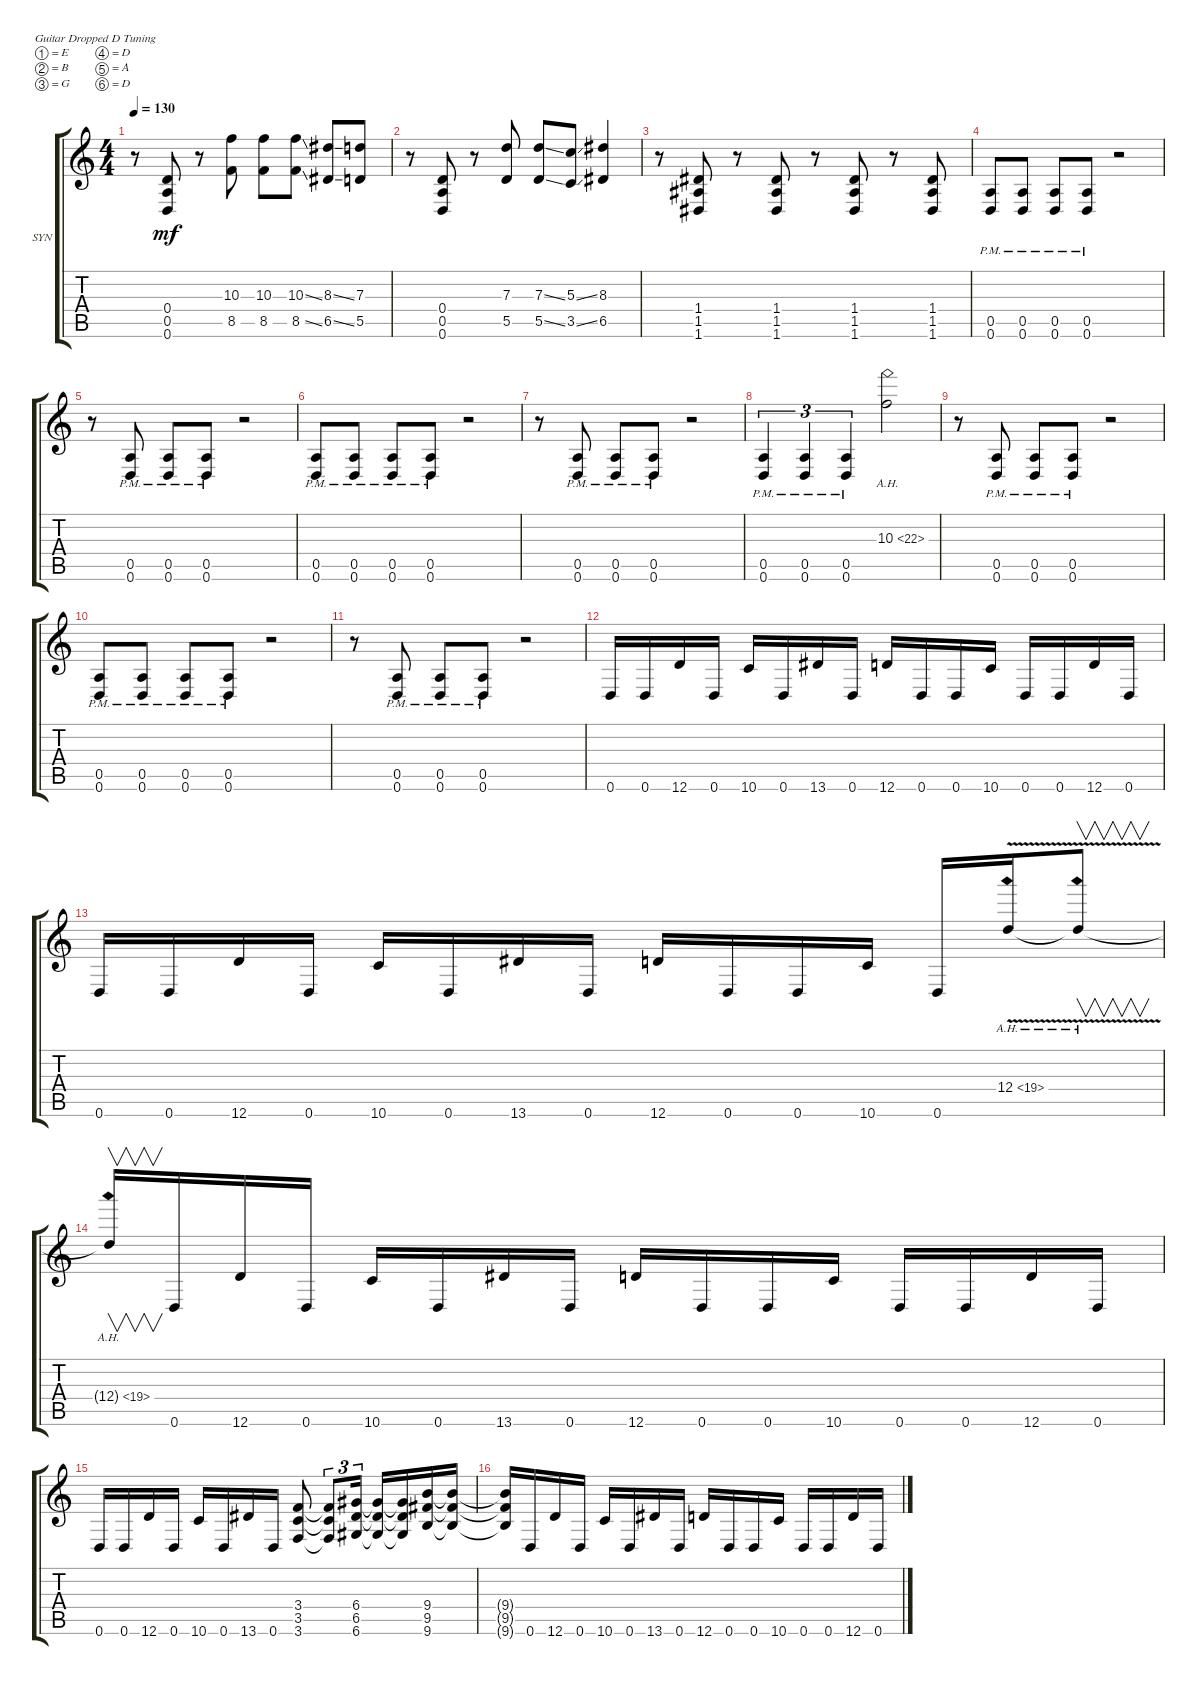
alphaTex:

\defaultSystemsLayout 4
\bracketExtendMode groupsimilarinstruments
\firstSystemTrackNameOrientation horizontal
\otherSystemsTrackNameOrientation horizontal
\track ("Synyster Gates" "SYN") {instrument distortionguitar}
\staff {score tabs}
\tuning (E4 B3 G3 D3 A2 D2)
\ts (4 4)
\tempo 130
\clef g2
\ks c
r.8{dy mf} (0.5 0.6 0.4).8 r.8 (10.3 8.5).8 (8.5 10.3).8 (8.5{ss} 10.3{ss}).8 (6.5{ss} 8.3{ss}).8 (5.5 7.3).8 |
r.8 (0.5 0.6 0.4).8 r.8 (5.5 7.3).8 (5.5{ss} 7.3{ss}).8 (3.5{ss} 5.3{ss}).8 (6.5 8.3).4 |
r.8 (1.6 1.5 1.4).8 r.8 (1.6 1.5 1.4).8 r.8 (1.6 1.4 1.5).8 r.8 (1.4 1.5 1.6).8 |
(0.6{pm} 0.5{pm}).8 (0.6{pm} 0.5{pm}).8 (0.6{pm} 0.5{pm}).8 (0.6{pm} 0.5{pm}).8 r.2 |
r.8 (0.5{pm} 0.6{pm}).8 (0.5{pm} 0.6{pm}).8 (0.5{pm} 0.6{pm}).8 r.2 |
(0.6{pm} 0.5{pm}).8 (0.6{pm} 0.5{pm}).8 (0.6{pm} 0.5{pm}).8 (0.6{pm} 0.5{pm}).8 r.2 |
r.8 (0.5{pm} 0.6{pm}).8 (0.5{pm} 0.6{pm}).8 (0.5{pm} 0.6{pm}).8 r.2 |
(0.5{pm} 0.6{pm}).4{tu (3 2)} (0.6{pm} 0.5{pm}).4{tu (3 2)} (0.6{pm} 0.5{pm}).4{tu (3 2)} 10.3{ah 12}.2 |
r.8 (0.5{pm} 0.6{pm}).8 (0.5{pm} 0.6{pm}).8 (0.5{pm} 0.6{pm}).8 r.2 |
(0.6{pm} 0.5{pm}).8 (0.6{pm} 0.5{pm}).8 (0.6{pm} 0.5{pm}).8 (0.6{pm} 0.5{pm}).8 r.2 |
r.8 (0.5{pm} 0.6{pm}).8 (0.5{pm} 0.6{pm}).8 (0.5{pm} 0.6{pm}).8 r.2 |
0.6.16 0.6.16 12.6.16 0.6.16 10.6.16 0.6.16 13.6.16 0.6.16 12.6.16 0.6.16 0.6.16 10.6.16 0.6.16 0.6.16 12.6.16 0.6.16 |
0.6.16 0.6.16 12.6.16 0.6.16 10.6.16 0.6.16 13.6.16 0.6.16 12.6.16 0.6.16 0.6.16 10.6.16 0.6.16 12.4{ah 7 v}.16 12.4{ah 7 t}.8{v} |
12.4{ah 7 t}.16{v} 0.6.16 12.6.16 0.6.16 10.6.16 0.6.16 13.6.16 0.6.16 12.6.16 0.6.16 0.6.16 10.6.16 0.6.16 0.6.16 12.6.16 0.6.16 |
0.6.16 0.6.16 12.6.16 0.6.16 10.6.16 0.6.16 13.6.16 0.6.16 (3.6 3.5 3.4).8 (3.6{t} 3.5{t} 3.4{t}).8{tu (3 2)} (6.6 6.4 6.5).16{tu (3 2)} (6.6{t} 6.5{t} 6.4{t}).16 (6.6{t} 6.5{t} 6.4{t}).16 (9.6 9.5 9.4).16 (9.6{t} 9.5{t} 9.4{t}).16 |
(9.6{t} 9.5{t} 9.4{t}).16 0.6.16 12.6.16 0.6.16 10.6.16 0.6.16 13.6.16 0.6.16 12.6.16 0.6.16 0.6.16 10.6.16 0.6.16 0.6.16 12.6.16 0.6.16
